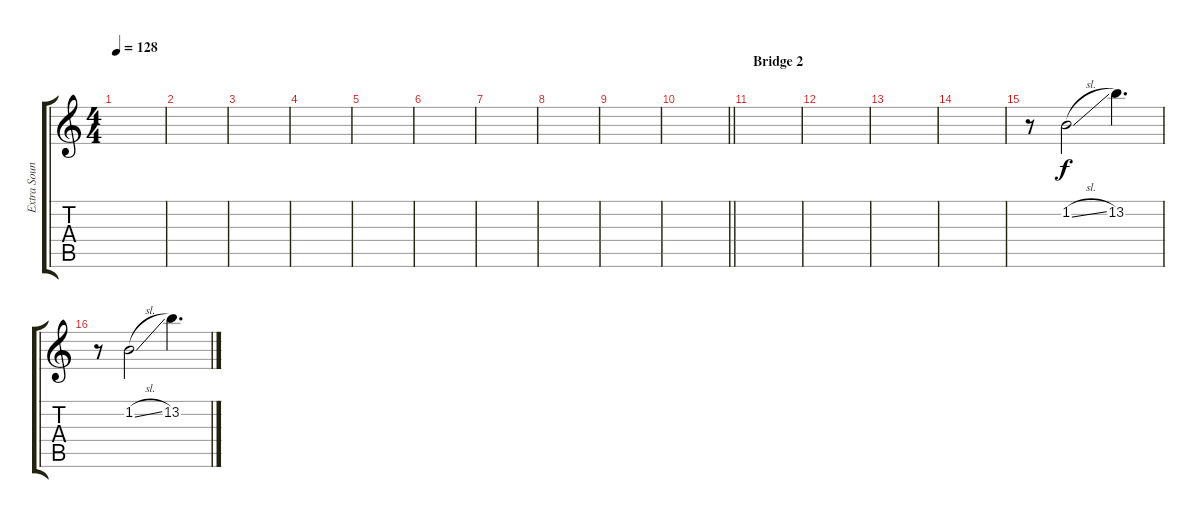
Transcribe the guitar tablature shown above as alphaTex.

\track ("Extra Sounds" "Extra Soun") {instrument distortionguitar}
\staff {score tabs}
\tuning (Eb4 Bb3 Gb3 Db3 Ab2 Db2) {hide}
\ts (4 4)
\tempo 128
\clef g2
\ks c
|
|
|
|
|
|
|
|
|
\barLineRight lightlight
|
\section ("" "Bridge 2")
|
|
|
|
r.8 1.2{sl}.2 13.2.4{d} |
r.8 1.2{sl}.2 13.2.4{d}
